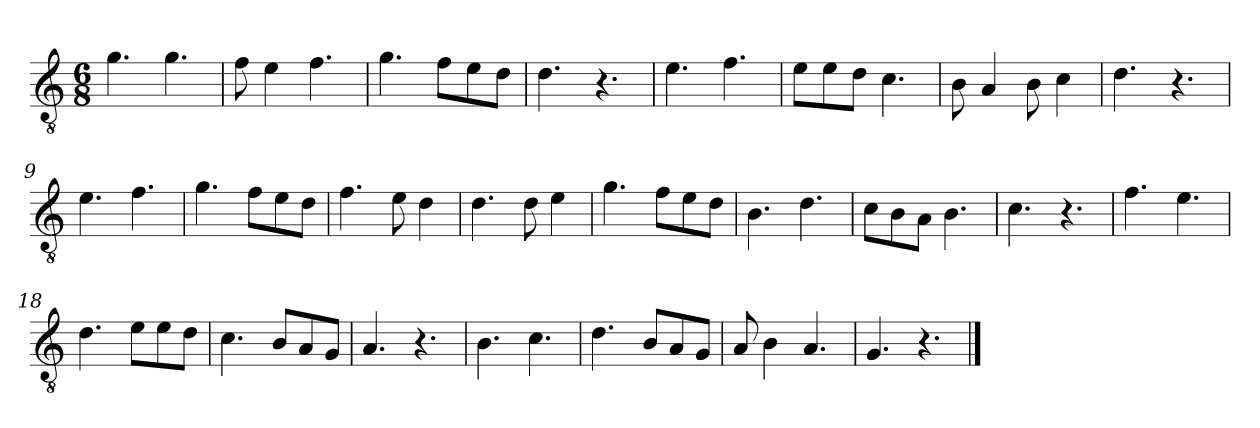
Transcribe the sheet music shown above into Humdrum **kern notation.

**kern
*part1
*staff1
*clefGv2
*k[]
*C:
*M6/8
=1
4.g\
4.g\
=2
8f\
4e\
4.f\
=3
4.g\
8f\L
8e\
8d\J
=4
4.d\
4.r
=5
4.e\
4.f\
=6
8e\L
8e\
8d\J
4.c\
=7
8B\
4A/
8B\
4c\
!!LO:LB:g=z
=8
4.d\
4.r
=9
4.e\
4.f\
=10
4.g\
8f\L
8e\
8d\J
=11
4.f\
8e\
4d\
=12
4.d\
8d\
4e\
=13
4.g\
8f\L
8e\
8d\J
=14
4.B\
4.d\
=15
8c\L
8B\
8A\J
4.B\
!!LO:LB:g=z
=16
4.c\
4.r
=17
4.f\
4.e\
=18
4.d\
8e\L
8e\
8d\J
=19
4.c\
8B/L
8A/
8G/J
=20
4.A/
4.r
=21
4.B\
4.c\
=22
4.d\
8B/L
8A/
8G/J
=23
8A/
4B\
4.A/
!!LO:LB:g=z
=24
4.G/
4.r
==
*-
